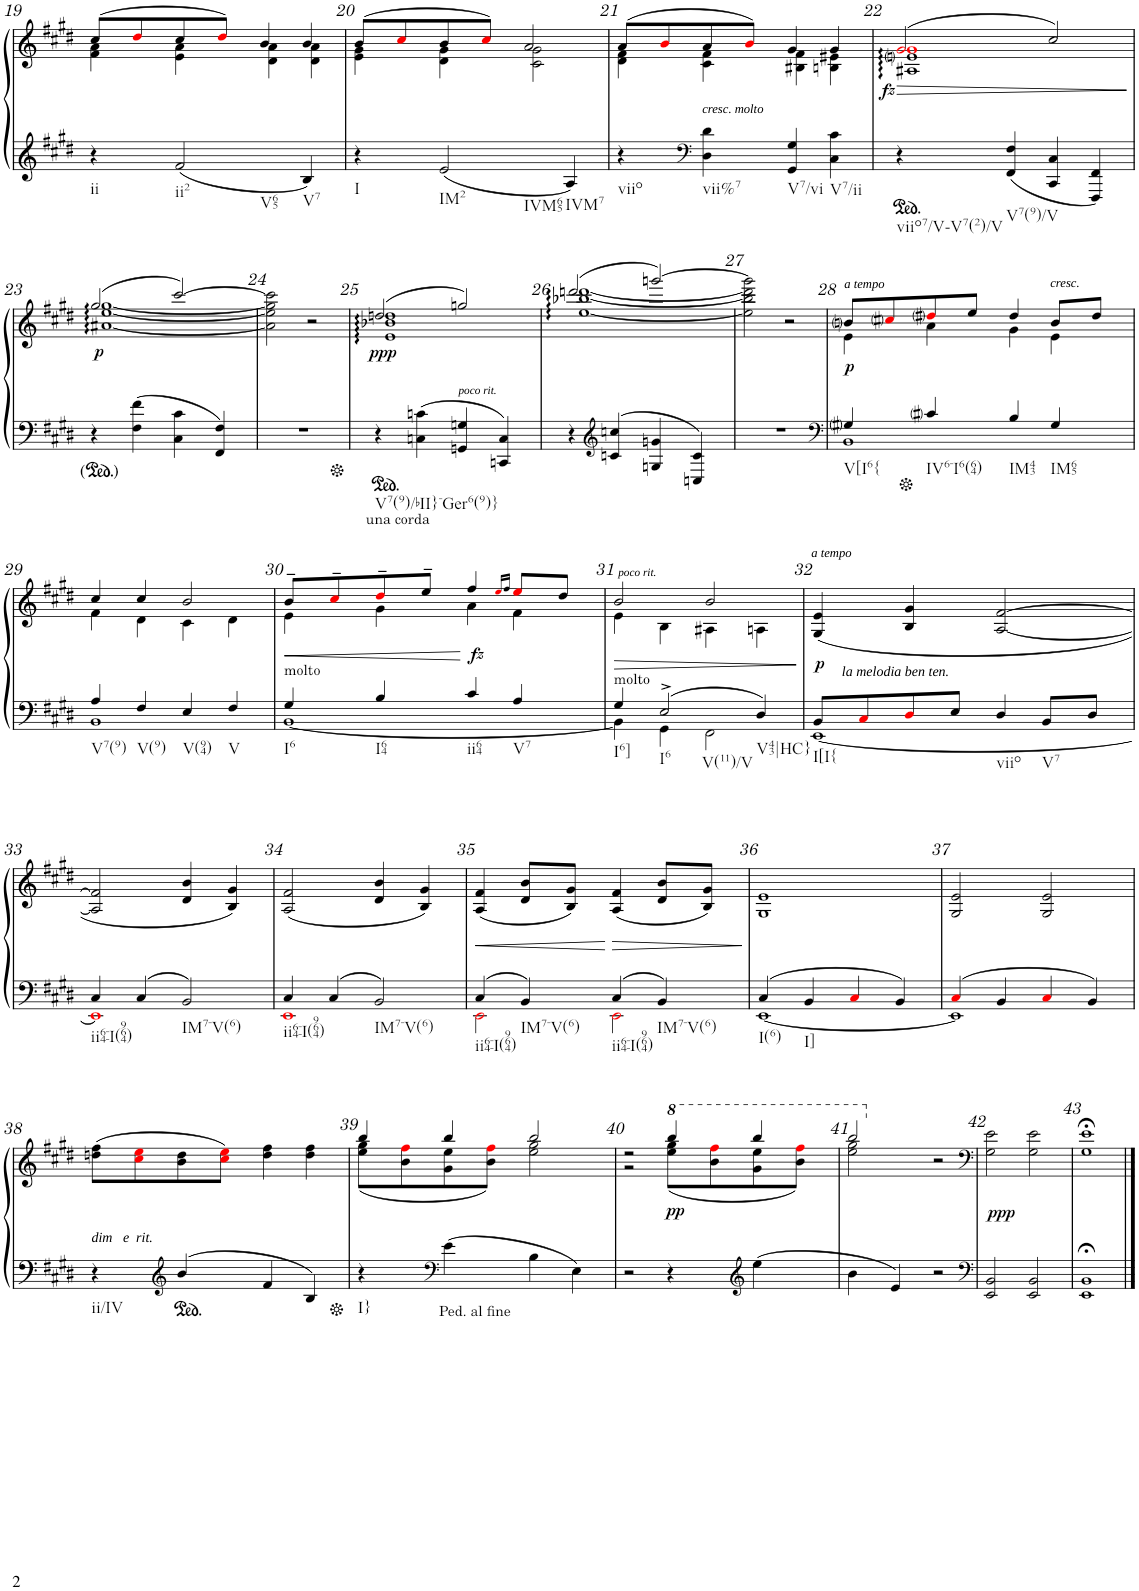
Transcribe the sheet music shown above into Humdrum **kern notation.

**kern	**kern	**dynam
*part1	*part1	*part1
*staff2	*staff1	*staff1/2
*I"Midi_1	*	*
!!LO:PB:g=z
*clefG2	*clefG2	*
*k[f#c#g#d#]	*k[f#c#g#d#]	*
*E:	*E:	*
*M4/4	*M4/4	*
*met(c)	*met(c)	*
=19	=19	=19
*	*^	*
!LO:TX:b:t=ii	!	!	!
4r	(>8cc#/L	4f#\ 4a\	.
.	8dd#i/	.	.
!LO:TX:b:t=ii2	!	!	!
!LO:TX:b:t=V65	!	!	!
2f#/	8cc#/	4e\ 4a\	.
.	8dd#i/J)	.	.
.	4b/	4d#\ 4a\	.
!LO:TX:b:t=V7	!	!	!
4B/	4b/	4d#\ 4a\	.
=20	=20	=20	=20
!LO:TX:b:t=I	!	!	!
4r	(8b/L	4e\ 4g#\	.
.	8cc#i/	.	.
!LO:TX:b:t=IM2	!	!	!
!LO:TX:b:t=IVM65	!	!	!
2e/	8b/	4d#\ 4g#\	.
.	8cc#i/J)	.	.
.	2a/	2c#\ 2g#\	.
!LO:TX:b:t=IVM7	!	!	!
4A/	.	.	.
=21	=21	=21	=21
!LO:TX:b:t=viio	!	!	!
4r	(8a/L	4d#\ 4f#\	.
.	8bi/	.	.
*clefF4	*	*	*
!	!LO:TX:b:i:t=cresc. molto	!	!
!LO:TX:b:t=vii%7	!	!	!
4D#\ 4d#\	8a/	4c#\ 4f#\	.
.	8bi/J)	.	.
!LO:TX:b:t=V7/vi	!	!	!
4GG#/ 4G#/	4g#/	4B#X\ 4f#\	.
!LO:TX:b:t=V7/ii	!	!	!
4C#\ 4c#\	4g#/	4Bn\ 4e#X\	.
=22	=22	=22	=22
!LO:TX:b:t=viio7/V-V7(2)/V	!	!	!
!	!	!	!LO:HP:b
!	!	!	!LO:DY:n=1:b
4r	(>2g#i/	1A#X 1enj 1g#i	> fz
!LO:TX:b:t=V7(9)/V	!	!	!
4FF#/ 4F#/	.	.	.
4CC#/ 4C#/	2cc#/)	.	.
4FFF#/ 4FF#/	.	.	.
!!LO:LB:g=z	!!
=23	=23	=23	=23
!	!	!	!LO:DY:b
4r	(>2gg#/	[1a#X [1ee [1gg#	p
4F#\ 4f#\	.	.	.
4C#\ 4c#\	[2ccc#/)	.	.
4FF#/ 4F#/	.	.	.
*	*v	*v	*
=24	=24	=24
1r	2a#\] 2ee\] 2gg#\] 2ccc#\]	.
.	2r	.
=25	=25	=25
*	*^	*
!LO:TX:b:t=una corda	!	!	!
!LO:TX:b:t=V7(9)/bII}-Ger6(9)}	!	!	!
!	!	!	!LO:DY:b
4r	(>2ddn/	1e 1b-X 1dd	ppp
4Cn\ 4cn\	.	.	.
!LO:TX:a:i:t=poco rit.	!	!	!
4GGn/ 4Gn/	2ggn/)	.	.
4CCn/ 4C/	.	.	.
=26	=26	=26	=26
4r	(>2dddn/	[1ee [1bb-X [1ddd	.
*clefG2	*	*	*
4cn/ 4ccn/	.	.	.
4Gn/ 4gn/	[2gggn/)	.	.
4Cn/ 4c/	.	.	.
=27	=27	=27	=27
1r	2ggg\]	2ee\] 2bb-\] 2ddd\]	.
.	2r	2ryy	.
=28	=28	=28	=28
*clefF4	*	*	*
*^	*	*	*
!	!	!LO:TX:a:i:t=a tempo	!	!
!LO:TX:b:t=V[I6{	!	!	!	!
!	!	!	!	!LO:DY:b
4G#j/	1BB	8bnj/L	4e\	p
.	.	8cc#ji/	.	.
!LO:TX:b:t=IV6-I6(64)	!	!	!	!
4c#j/	.	8dd#ji/	4a\	.
.	.	8ee/J	.	.
!LO:TX:b:t=IM43	!	!	!	!
4B/	.	4dd#/	4g#\	.
!	!	!LO:TX:a:i:t=cresc.	!	!
!LO:TX:b:t=IM65	!	!	!	!
4G#/	.	8b/L	4e\	.
.	.	8dd#/J	.	.
!!LO:LB:g=z	!!
=29	=29	=29	=29	=29
!LO:TX:b:t=V7(9)	!	!	!	!
4A/	1BB	4cc#/	4f#\	.
!LO:TX:b:t=V(9)	!	!	!	!
4F#/	.	4cc#/	4d#\	.
!LO:TX:b:t=V(94)	!	!	!	!
4E/	.	2b/	4c#\	.
!LO:TX:b:t=V	!	!	!	!
4F#/	.	.	4d#\	.
=30	=30	=30	=30	=30
!	!	!LO:TX:b:t=molto	!	!
!LO:TX:b:t=I6	!	!	!	!
!	!	!	!	!LO:HP:b
4G#/	[1BB	8b~/L	4e\	<
.	.	8cc#~i/	.	.
!LO:TX:b:t=I64	!	!	!	!
4B/	.	8dd#~i/	4g#\	.
.	.	8ee~/J	.	.
!LO:TX:b:t=ii64	!	!	!	!
!	!	!	!	!LO:DY:n=1:b
4c#/	.	4ff#/	4a\	] fz
.	.	16qeei/LL	.	.
.	.	16qff#/JJ	.	.
!LO:TX:b:t=V7	!	!	!	!
4A/	.	8eei/L	4f#\	.
.	.	8dd#/J	.	.
=31	=31	=31	=31	=31
!	!	!LO:TX:a:i:t=poco rit.	!	!
!	!	!LO:TX:b:t=molto	!	!
!LO:TX:b:t=I6]	!	!	!	!
!	!	!	!	!LO:HP:b
4G#/	4BB\]	2b/	4e\	>
!LO:TX:b:t=I6	!	!	!	!
!LO:TX:b:t=V(11)/V	!	!	!	!
2E^/	4GG#\	.	4B\	.
.	2FF#\	2b/	4A#X\	.
!LO:TX:b:t=V43|HC}	!	!	!	!
4D#/	.	.	4An\	.
*v	*v	*	*	*
*	*v	*v	*
.	.	[
=32	=32	=32
*^	*	*
!	!	!LO:TX:a:i:t=a tempo	!
!	!	!LO:TX:b:i:t=la melodia ben ten.	!
!LO:TX:b:t=I[I{	!	!	!
!	!	!	!LO:DY:b
8BB/L	[1EE	(<4G#/ 4e/	p
8C#i/	.	.	.
8D#i/	.	4B/ 4g#/	.
8E/J	.	.	.
!LO:TX:b:t=viio	!	!	!
4D#/	.	[2A/ [2f#/	.
!LO:TX:b:t=V7	!	!	!
8BB/L	.	.	.
8D#/J	.	.	.
!!LO:LB:g=z
=33	=33	=33	=33
!LO:TX:b:t=ii64-I(964)	!	!	!
4C#/	1EEi]	2A/] 2f#/]	.
4C#/	.	.	.
!LO:TX:b:t=IM7-V(6)	!	!	!
2BB/	.	4d#/ 4b/	.
.	.	4B/ 4g#/)	.
=34	=34	=34	=34
!LO:TX:b:t=ii64-I(964)	!	!	!
4C#/	1EEi	(<2A/ 2f#/	.
4C#/	.	.	.
!LO:TX:b:t=IM7-V(6)	!	!	!
2BB/	.	4d#/ 4b/	.
.	.	4B/ 4g#/)	.
=35	=35	=35	=35
!LO:TX:b:t=ii64-I(964)	!	!	!
!	!	!	!LO:HP:b
4C#/	2EEi\	(<4A/ 4f#/	<
!LO:TX:b:t=IM7-V(6)	!	!	!
4BB/	.	8d#/ 8b/L	.
.	.	8B/ 8g#/J)	.
!LO:TX:b:t=ii64-I(964)	!	!	!
4C#/	2EEi\	(<4A/ 4f#/	]
!LO:TX:b:t=IM7-V(6)	!	!	!
4BB/	.	8d#/ 8b/L	.
.	.	8B/ 8g#/J)	.
*v	*v	*	*
.	.	[
=36	=36	=36
*^	*	*
!LO:TX:b:t=I(6)	!	!	!
4C#/	[1EE	1G# 1e	.
!LO:TX:b:t=I]	!	!	!
4BB/	.	.	.
4C#i/	.	.	.
4BB/	.	.	.
=37	=37	=37	=37
4C#i/	1EE]	2G#/ 2e/	.
4BB/	.	.	.
4C#i/	.	2G#/ 2e/	.
4BB/	.	.	.
*v	*v	*	*
!!LO:LB:g=z
=38	=38	=38
!LO:TX:a:i:t=dim   e  rit.	!	!
!LO:TX:b:t=ii/IV	!	!
4r	(>8ddn\ 8ff#\L	.
.	8cc#i\ 8eei\	.
*clefG2	*	*
4b/	8b\ 8dd\	.
.	8cc#i\ 8eei\J)	.
4f#/	4dd\ 4ff#\	.
4B/	4dd\ 4ff#\	.
=39	=39	=39
*	*^	*
!LO:TX:b:t=I}	!	!	!
4r	4bb/	(<8ee\ 8gg#\L	.
.	.	8b\ 8ff#i\	.
*clefF4	*	*	*
!LO:TX:b:t=Ped. al fine	!	!	!
4e\	4bb/	8g#\ 8ee\	.
.	.	8b\ 8ff#i\J)	.
4B\	2bb/	2ee\ 2gg#\	.
4E\	.	.	.
=40	=40	=40	=40
2r	2r	2r	.
*	*8va	*	*
!	!	!	!LO:DY:b
4r	4bbb/	(<8eee\ 8ggg#\L	pp
.	.	8bb\ 8fff#i\	.
*clefG2	*	*	*
4ee\	4bbb/	8gg#\ 8eee\	.
.	.	8bb\ 8fff#i\J)	.
=41	=41	=41	=41
4b\	2bbb/	2eee\ 2ggg#\	.
4e/	.	.	.
*	*X8va	*	*
2r	2r	2ryy	.
*	*v	*v	*
=42	=42	=42
*clefF4	*clefF4	*
*	*^	*
!	!	!	!LO:DY:b
*	*v	*v	*
2EE/ 2BB/	2G#\ 2e\	ppp
2EE/ 2BB/	2G#\ 2e\	.
=43	=43	=43
*^	*^	*
1BB;<	1EE	1e;<	1G#	.
*v	*v	*	*	*
*	*v	*v	*
==	==	==
*-	*-	*-
